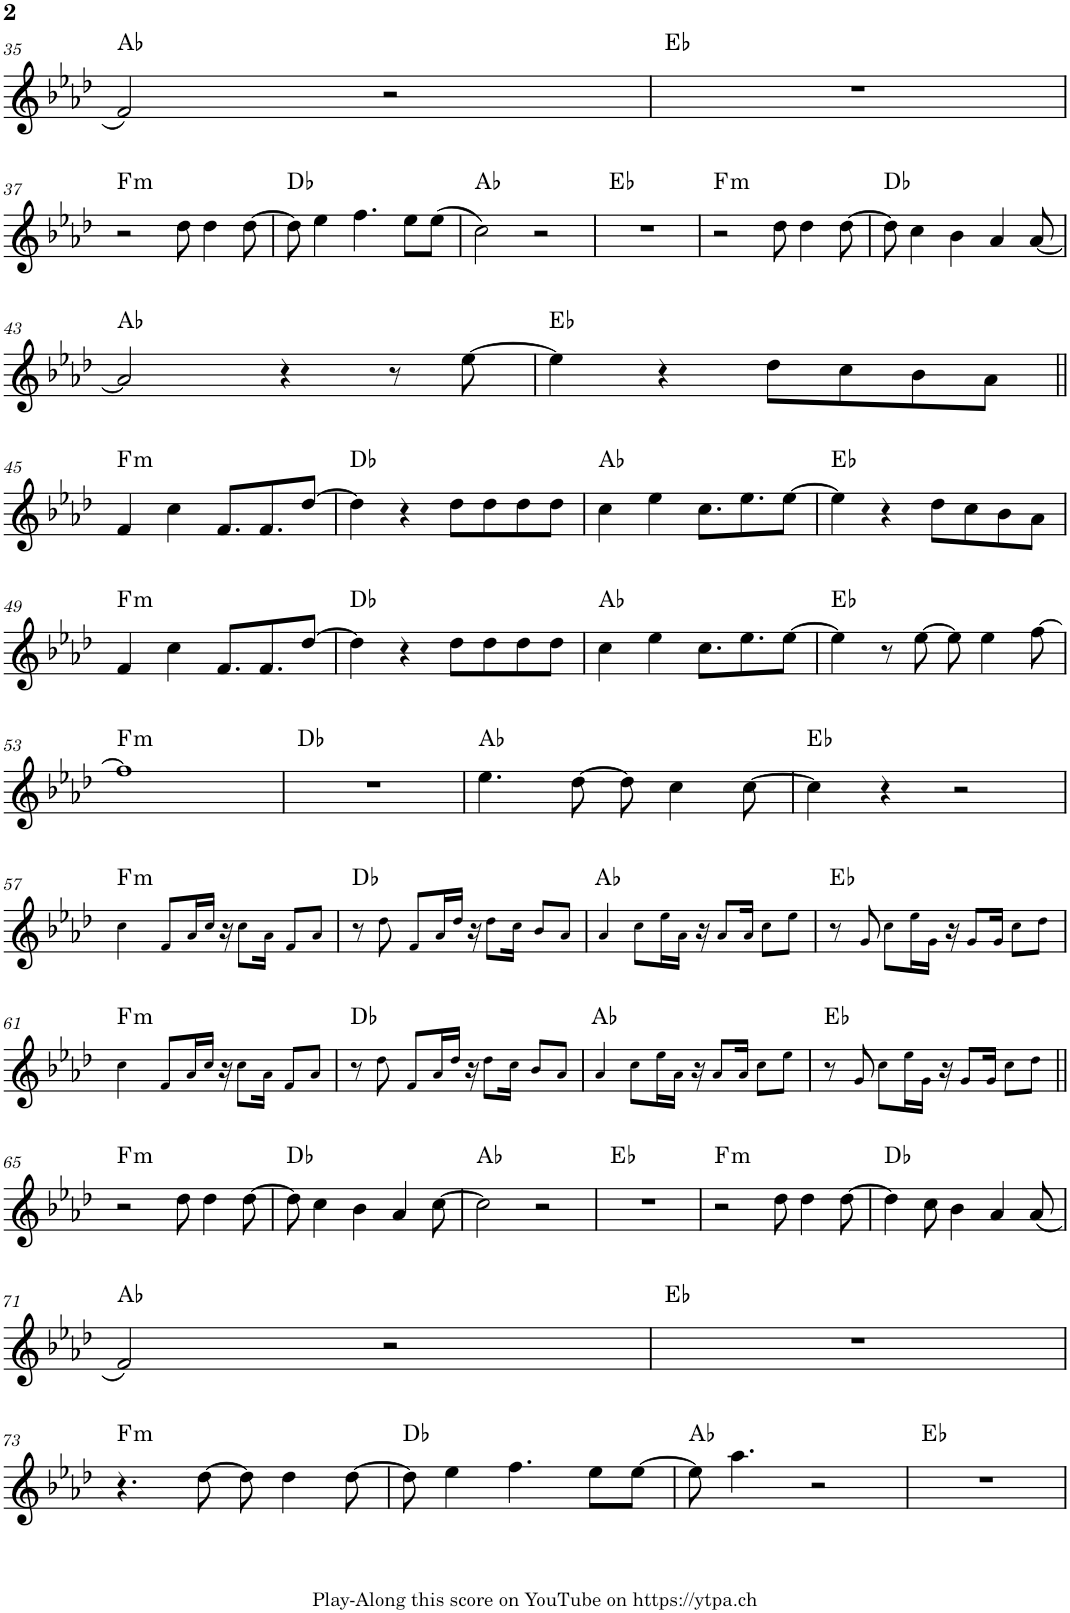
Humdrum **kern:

**kern	**harte
*part1	*part1
*staff1	*
*I"Piano	*
*I'Pno.	*
!!LO:PB:g=z
*clefG2	*
*k[b-e-a-d-]	*
*M4/4	*
=35	=35
2f/	Ab:maj
2r	.
=36	=36
1r	Eb:maj
!!LO:LB:g=z
=37	=37
!	!LO:H:kt=m
2r	F:min
8dd-\	.
4dd-\	.
[8dd-\	.
=38	=38
8dd-\]	Db:maj
4ee-\	.
4.ff\	.
8ee-\L	.
(8ee-\J	.
=39	=39
2cc\)	Ab:maj
2r	.
=40	=40
1r	Eb:maj
=41	=41
!	!LO:H:kt=m
2r	F:min
8dd-\	.
4dd-\	.
[8dd-\	.
=42	=42
8dd-\]	Db:maj
4cc\	.
4b-\	.
4a-/	.
[8a-/	.
!!LO:LB:g=z
=43	=43
2a-/]	Ab:maj
4r	.
8r	.
[8ee-\	.
=44	=44
4ee-\]	Eb:maj
4r	.
8dd-\L	.
8cc\	.
8b-\	.
8a-\J	.
!!LO:LB:g=z
=45||	=45||
!	!LO:H:kt=m
4f/	F:min
4cc\	.
8.f/L	.
8.f/	.
[8dd-/J	.
=46	=46
4dd-\]	Db:maj
4r	.
8dd-\L	.
8dd-\	.
8dd-\	.
8dd-\J	.
=47	=47
4cc\	Ab:maj
4ee-\	.
8.cc\L	.
8.ee-\	.
[8ee-\J	.
=48	=48
4ee-\]	Eb:maj
4r	.
8dd-\L	.
8cc\	.
8b-\	.
8a-\J	.
!!LO:LB:g=z
=49	=49
!	!LO:H:kt=m
4f/	F:min
4cc\	.
8.f/L	.
8.f/	.
[8dd-/J	.
=50	=50
4dd-\]	Db:maj
4r	.
8dd-\L	.
8dd-\	.
8dd-\	.
8dd-\J	.
=51	=51
4cc\	Ab:maj
4ee-\	.
8.cc\L	.
8.ee-\	.
[8ee-\J	.
=52	=52
4ee-\]	Eb:maj
8r	.
[8ee-\	.
8ee-\]	.
4ee-\	.
[8ff\	.
!!LO:LB:g=z
=53	=53
!	!LO:H:kt=m
1ff]	F:min
=54	=54
1r	Db:maj
=55	=55
4.ee-\	Ab:maj
[8dd-\	.
8dd-\]	.
4cc\	.
[8cc\	.
=56	=56
4cc\]	Eb:maj
4r	.
2r	.
!!LO:LB:g=z
=57	=57
!	!LO:H:kt=m
4cc!\	F:min
8f!/L	.
16a-!/L	.
16cc!/JJ	.
16r	.
8cc!\L	.
16a-!\Jk	.
8f!/L	.
8a-!/J	.
=58	=58
8r	Db:maj
8dd-!\	.
8f!/L	.
16a-!/L	.
16dd-!/JJ	.
16r	.
8dd-!\L	.
16cc!\Jk	.
8b-!/L	.
8a-!/J	.
=59	=59
4a-!/	Ab:maj
8cc!\L	.
16ee-!\L	.
16a-!\JJ	.
16r	.
8a-!/L	.
16a-!/Jk	.
8cc!\L	.
8ee-!\J	.
=60	=60
8r	Eb:maj
8g!/	.
8cc!\L	.
16ee-!\L	.
16g!\JJ	.
16r	.
8g!/L	.
16g!/Jk	.
8cc!\L	.
8dd-!\J	.
!!LO:LB:g=z
=61	=61
!	!LO:H:kt=m
4cc!\	F:min
8f!/L	.
16a-!/L	.
16cc!/JJ	.
16r	.
8cc!\L	.
16a-!\Jk	.
8f!/L	.
8a-!/J	.
=62	=62
8r	Db:maj
8dd-!\	.
8f!/L	.
16a-!/L	.
16dd-!/JJ	.
16r	.
8dd-!\L	.
16cc!\Jk	.
8b-!/L	.
8a-!/J	.
=63	=63
4a-!/	Ab:maj
8cc!\L	.
16ee-!\L	.
16a-!\JJ	.
16r	.
8a-!/L	.
16a-!/Jk	.
8cc!\L	.
8ee-!\J	.
=64	=64
8r	Eb:maj
8g!/	.
8cc!\L	.
16ee-!\L	.
16g!\JJ	.
16r	.
8g!/L	.
16g!/Jk	.
8cc!\L	.
8dd-!\J	.
!!LO:LB:g=z
=65||	=65||
!	!LO:H:kt=m
2r	F:min
8dd-\	.
4dd-\	.
[8dd-\	.
=66	=66
8dd-\]	Db:maj
4cc\	.
4b-\	.
4a-/	.
[8cc\	.
=67	=67
2cc\]	Ab:maj
2r	.
=68	=68
1r	Eb:maj
=69	=69
!	!LO:H:kt=m
2r	F:min
8dd-\	.
4dd-\	.
[8dd-\	.
=70	=70
4dd-\]	Db:maj
8cc\	.
4b-\	.
4a-/	.
(8a-/	.
!!LO:LB:g=z
=71	=71
2f/)	Ab:maj
2r	.
=72	=72
1r	Eb:maj
!!LO:LB:g=z
=73	=73
!	!LO:H:kt=m
4.r	F:min
[8dd-\	.
8dd-\]	.
4dd-\	.
[8dd-\	.
=74	=74
8dd-\]	Db:maj
4ee-\	.
4.ff\	.
8ee-\L	.
[8ee-\J	.
=75	=75
8ee-\]	Ab:maj
4.aa-\	.
2r	.
=76	=76
1r	Eb:maj
=	=
*-	*-
